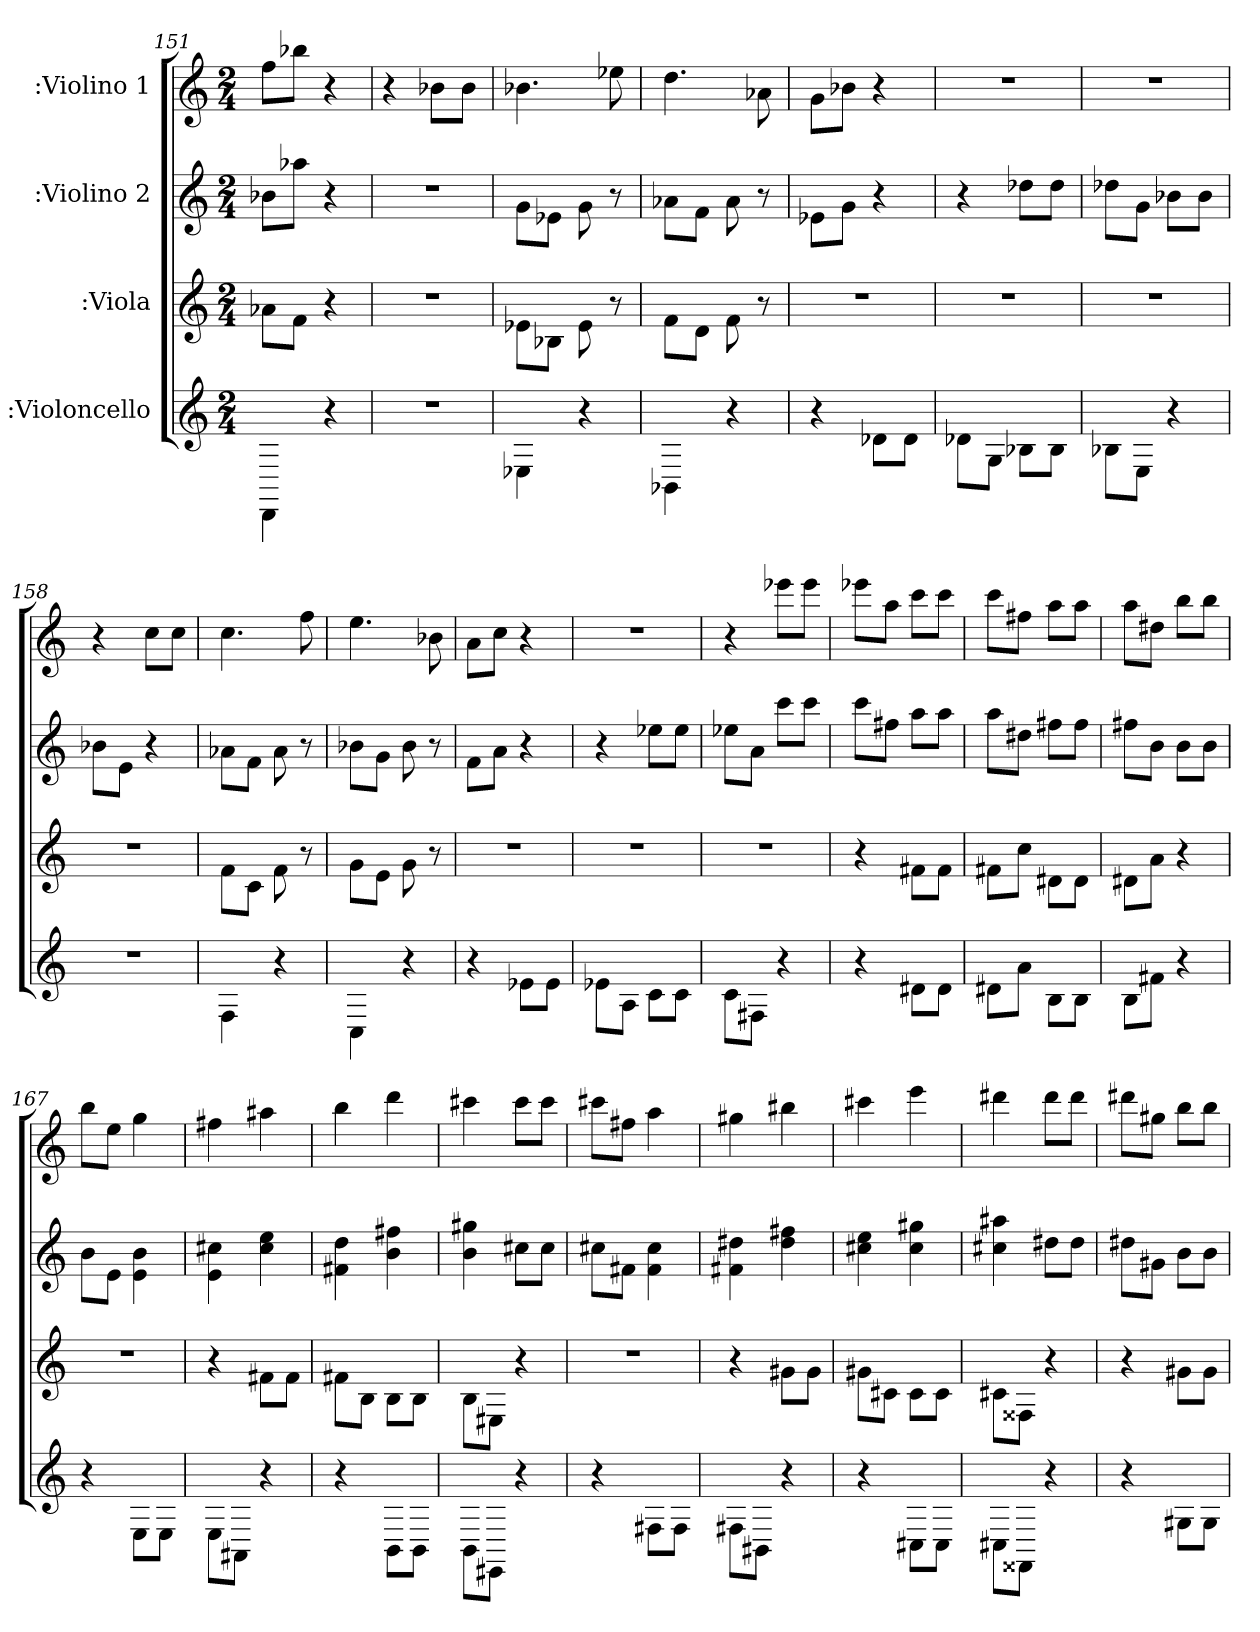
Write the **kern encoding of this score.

**kern	**kern	**kern	**kern
*part4	*part3	*part2	*part1
*staff4	*staff3	*staff2	*staff1
*I":Violoncello	*I":Viola	*I":Violino 2	*I":Violino 1
*k[]	*k[]	*k[]	*k[]
*C:	*C:	*C:	*C:
*M2/4	*M2/4	*M2/4	*M2/4
=151	=151	=151	=151
4DD\	8a-X\L	8b-X\L	8ff\L
.	8f\J	8aa-X\J	8bb-X\J
4r	4r	4r	4r
=152	=152	=152	=152
2r	2r	2r	4r
.	.	.	8b-X\L
.	.	.	8b-\J
=153	=153	=153	=153
4E-X\	8e-X\L	8g\L	4.b-X\
.	8B-X\J	8e-X\J	.
4r	8e-\	8g\	.
.	8r	8r	8ee-X\
=154	=154	=154	=154
4BB-X\	8f\L	8a-X\L	4.dd\
.	8d\J	8f\J	.
4r	8f\	8a-\	.
.	8r	8r	8a-X\
=155	=155	=155	=155
4r	2r	8e-X\L	8g\L
.	.	8g\J	8b-X\J
8d-X\L	.	4r	4r
8d-\J	.	.	.
=156	=156	=156	=156
8d-X\L	2r	4r	2r
8G\J	.	.	.
8B-X\L	.	8dd-X\L	.
8B-\J	.	8dd-\J	.
=157	=157	=157	=157
8B-X\L	2r	8dd-X\L	2r
8E\J	.	8g\J	.
4r	.	8b-X\L	.
.	.	8b-\J	.
=158	=158	=158	=158
2r	2r	8b-X\L	4r
.	.	8e\J	.
.	.	4r	8cc\L
.	.	.	8cc\J
=159	=159	=159	=159
4F\	8f\L	8a-X\L	4.cc\
.	8c\J	8f\J	.
4r	8f\	8a-\	.
.	8r	8r	8ff\
=160	=160	=160	=160
4C\	8g\L	8b-X\L	4.ee\
.	8e\J	8g\J	.
4r	8g\	8b-\	.
.	8r	8r	8b-X\
=161	=161	=161	=161
4r	2r	8f\L	8a\L
.	.	8a\J	8cc\J
8e-X\L	.	4r	4r
8e-\J	.	.	.
=162	=162	=162	=162
8e-X\L	2r	4r	2r
8A\J	.	.	.
8c\L	.	8ee-X\L	.
8c\J	.	8ee-\J	.
=163	=163	=163	=163
8c\L	2r	8ee-X\L	4r
8F#X\J	.	8a\J	.
4r	.	8ccc\L	8eee-X\L
.	.	8ccc\J	8eee-\J
=164	=164	=164	=164
4r	4r	8ccc\L	8eee-X\L
.	.	8ff#X\J	8aa\J
8d#X\L	8f#X\L	8aa\L	8ccc\L
8d#\J	8f#\J	8aa\J	8ccc\J
=165	=165	=165	=165
8d#X\L	8f#X\L	8aa\L	8ccc\L
8a\J	8cc\J	8dd#X\J	8ff#X\J
8B\L	8d#X\L	8ff#X\L	8aa\L
8B\J	8d#\J	8ff#\J	8aa\J
=166	=166	=166	=166
8B\L	8d#X\L	8ff#X\L	8aa\L
8f#X\J	8a\J	8b\J	8dd#X\J
4r	4r	8b\L	8bb\L
.	.	8b\J	8bb\J
=167	=167	=167	=167
4r	2r	8b\L	8bb\L
.	.	8e\J	8ee\J
8E\L	.	4b\ 4e\	4gg\
8E\J	.	.	.
=168	=168	=168	=168
8E\L	4r	4cc#X\ 4e\	4ff#X\
8AA#X\J	.	.	.
4r	8f#X\L	4ee\ 4cc#\	4aa#X\
.	8f#\J	.	.
=169	=169	=169	=169
4r	8f#X\L	4dd\ 4f#X\	4bb\
.	8B\J	.	.
8BB\L	8B\L	4ff#\ 4b\	4ddd\
8BB\J	8B\J	.	.
=170	=170	=170	=170
8BB\L	8B\L	4gg#X\ 4b\	4ccc#X\
8EE#X\J	8E#X\J	.	.
4r	4r	8cc#X\L	8ccc#\L
.	.	8cc#\J	8ccc#\J
=171	=171	=171	=171
4r	2r	8cc#X\L	8ccc#X\L
.	.	8f#X\J	8ff#X\J
8F#X\L	.	4cc#\ 4f#\	4aa\
8F#\J	.	.	.
=172	=172	=172	=172
8F#X\L	4r	4dd#X\ 4f#X\	4gg#X\
8BB#X\J	.	.	.
4r	8g#X\L	4ff#\ 4dd#\	4bb#X\
.	8g#\J	.	.
=173	=173	=173	=173
4r	8g#X\L	4ee\ 4cc#X\	4ccc#X\
.	8c#X\J	.	.
8C#X\L	8c#\L	4gg#X\ 4cc#\	4eee\
8C#\J	8c#\J	.	.
=174	=174	=174	=174
8C#X\L	8c#X\L	4aa#X\ 4cc#X\	4ddd#X\
8FF##X\J	8F##X\J	.	.
4r	4r	8dd#X\L	8ddd#\L
.	.	8dd#\J	8ddd#\J
=175	=175	=175	=175
4r	4r	8dd#X\L	8ddd#X\L
.	.	8g#X\J	8gg#X\J
8G#X\L	8g#X\L	8b\L	8bb\L
8G#\J	8g#\J	8b\J	8bb\J
=	=	=	=
*-	*-	*-	*-
